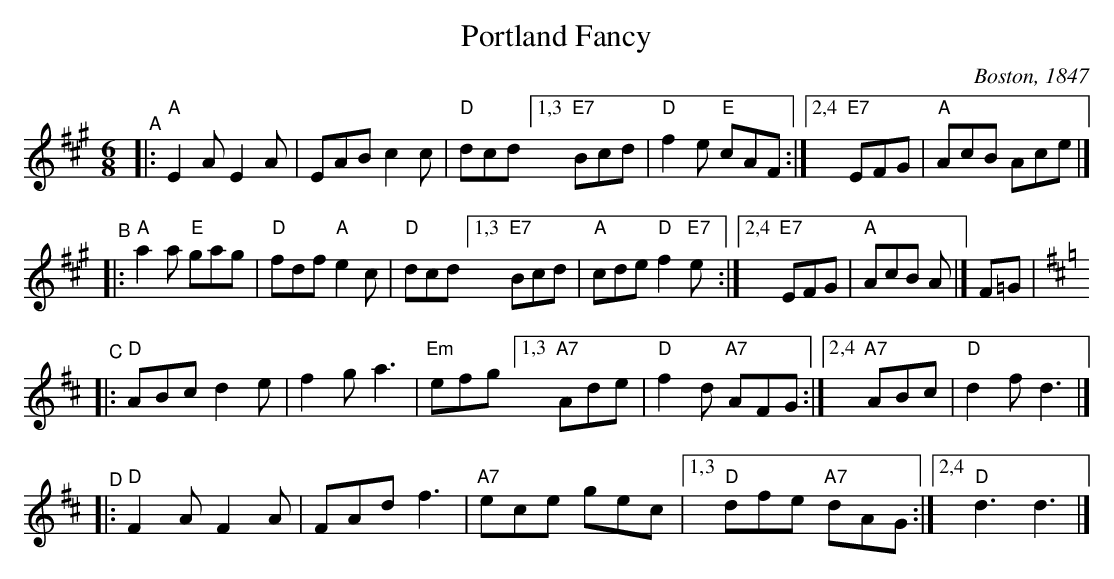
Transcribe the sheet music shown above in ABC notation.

X:1
T: Portland Fancy
O: Boston, 1847
M: 6/8
L: 1/8
K: A
"^A"|:\
"A"E2A E2A | EAB c2c | "D"dcd [1,3 "E7"Bcd | "D"f2e "E"cAF \
                            :|[2,4 "E7"EFG | "A"AcB Ace |]
"^B"|:\
"A"a2a "E"gag | "D"fdf "A"e2c | "D"dcd [1,3 "E7"Bcd | "A"cde "D"f2"E7"e \
                                     :|[2,4 "E7"EFG | "A"AcB A |] F=G |[K:D]
"^C"|:\
"D"ABc d2e | f2g a3 | "Em"efg [1,3 "A7"Ade | "D"f2d "A7"AFG \
                            :|[2,4 "A7"ABc | "D"d2f d3 |]
"^D"|:\
"D"F2A F2A | FAd f3 | "A7"ece gec |[1,3 "D"dfe "A7"dAG \
                                 :|[2,4 "D"d3 d3 |]
